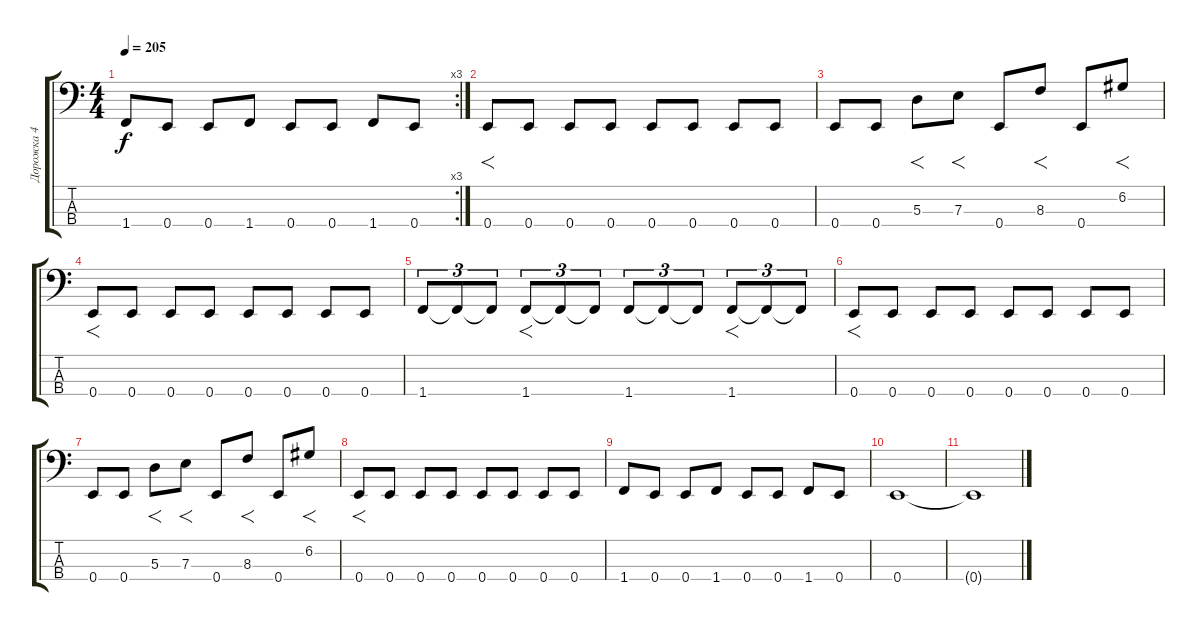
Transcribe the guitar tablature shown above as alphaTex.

\track ("Дорожка 4" "Дорожка 4") {instrument electricbasspick}
\staff {score tabs}
\tuning (G2 D2 A1 E1) {hide}
\rc 3
\ts (4 4)
\tempo 205
\clef f4
\ks c
1.4.8{dy f} 0.4.8 0.4.8 1.4.8 0.4.8 0.4.8 1.4.8 0.4.8 |
0.4.8{f} 0.4.8 0.4.8 0.4.8 0.4.8 0.4.8 0.4.8 0.4.8 |
0.4.8 0.4.8 5.3.8{f} 7.3.8{f} 0.4.8 8.3.8{f} 0.4.8 6.2.8{f} |
0.4.8{f} 0.4.8 0.4.8 0.4.8 0.4.8 0.4.8 0.4.8 0.4.8 |
1.4.8{tu (3 2)} 1.4{t}.8{tu (3 2)} 1.4{t}.8{tu (3 2)} 1.4.8{f tu (3 2)} 1.4{t}.8{tu (3 2)} 1.4{t}.8{tu (3 2)} 1.4.8{tu (3 2)} 1.4{t}.8{tu (3 2)} 1.4{t}.8{tu (3 2)} 1.4.8{f tu (3 2)} 1.4{t}.8{tu (3 2)} 1.4{t}.8{tu (3 2)} |
0.4.8{f} 0.4.8 0.4.8 0.4.8 0.4.8 0.4.8 0.4.8 0.4.8 |
0.4.8 0.4.8 5.3.8{f} 7.3.8{f} 0.4.8 8.3.8{f} 0.4.8 6.2.8{f} |
0.4.8{f} 0.4.8 0.4.8 0.4.8 0.4.8 0.4.8 0.4.8 0.4.8 |
1.4.8 0.4.8 0.4.8 1.4.8 0.4.8 0.4.8 1.4.8 0.4.8 |
0.4.1 |
0.4{t}.1
